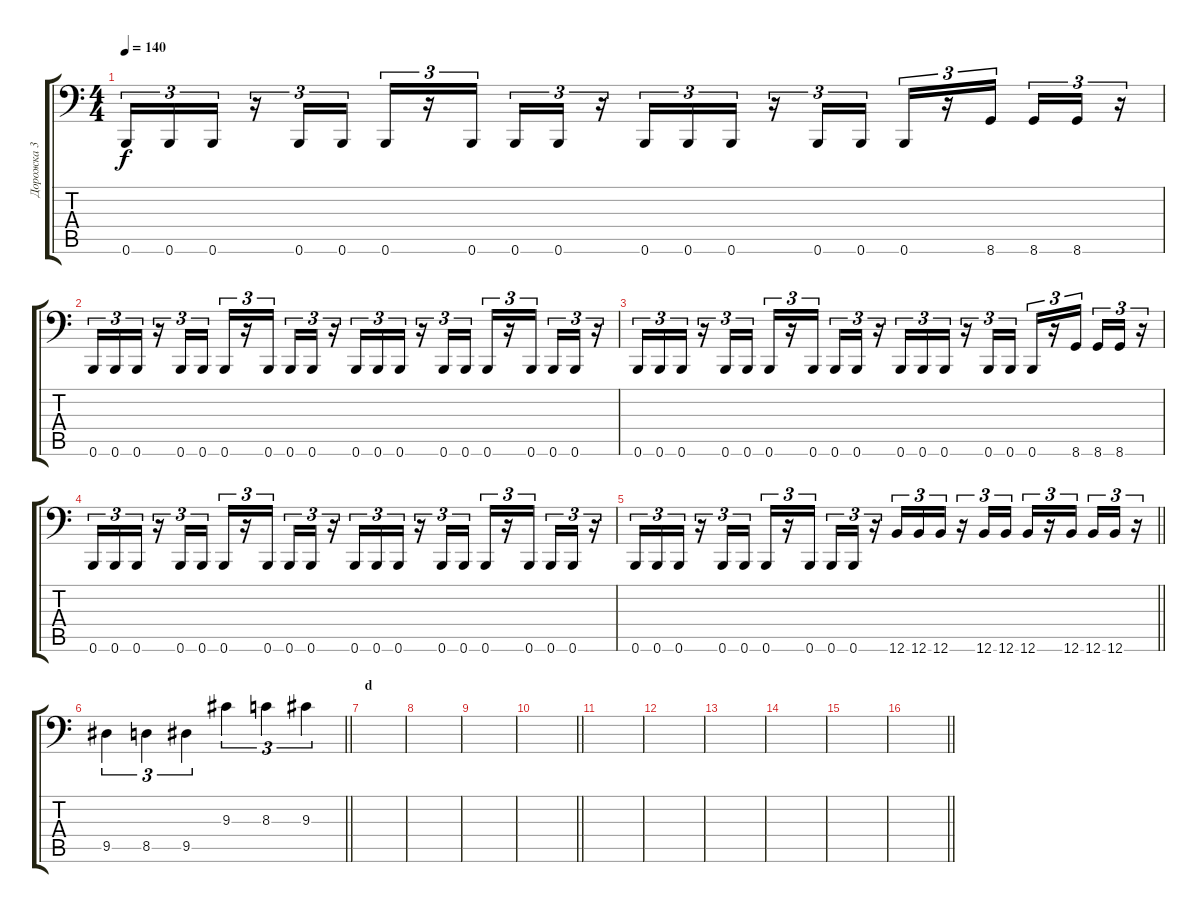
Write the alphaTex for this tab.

\track ("Дорожка 3" "Дорожка 3") {instrument electricbassfinger}
\staff {score tabs}
\tuning (Db3 Ab2 E2 B1 Gb1 B0) {hide}
\ts (4 4)
\tempo 140
\clef f4
\ks c
0.6.16{tu (3 2) dy f} 0.6.16{tu (3 2)} 0.6.16{tu (3 2)} r.16{tu (3 2)} 0.6.16{tu (3 2)} 0.6.16{tu (3 2)} 0.6.16{tu (3 2)} r.16{tu (3 2)} 0.6.16{tu (3 2) beam splitsecondary} 0.6.16{tu (3 2)} 0.6.16{tu (3 2)} r.16{tu (3 2)} 0.6.16{tu (3 2)} 0.6.16{tu (3 2)} 0.6.16{tu (3 2)} r.16{tu (3 2)} 0.6.16{tu (3 2)} 0.6.16{tu (3 2)} 0.6.16{tu (3 2)} r.16{tu (3 2)} 8.6.16{tu (3 2) beam splitsecondary} 8.6.16{tu (3 2)} 8.6.16{tu (3 2)} r.16{tu (3 2)} |
0.6.16{tu (3 2)} 0.6.16{tu (3 2)} 0.6.16{tu (3 2)} r.16{tu (3 2)} 0.6.16{tu (3 2)} 0.6.16{tu (3 2)} 0.6.16{tu (3 2)} r.16{tu (3 2)} 0.6.16{tu (3 2) beam splitsecondary} 0.6.16{tu (3 2)} 0.6.16{tu (3 2)} r.16{tu (3 2)} 0.6.16{tu (3 2)} 0.6.16{tu (3 2)} 0.6.16{tu (3 2)} r.16{tu (3 2)} 0.6.16{tu (3 2)} 0.6.16{tu (3 2)} 0.6.16{tu (3 2)} r.16{tu (3 2)} 0.6.16{tu (3 2) beam splitsecondary} 0.6.16{tu (3 2)} 0.6.16{tu (3 2)} r.16{tu (3 2)} |
0.6.16{tu (3 2)} 0.6.16{tu (3 2)} 0.6.16{tu (3 2)} r.16{tu (3 2)} 0.6.16{tu (3 2)} 0.6.16{tu (3 2)} 0.6.16{tu (3 2)} r.16{tu (3 2)} 0.6.16{tu (3 2) beam splitsecondary} 0.6.16{tu (3 2)} 0.6.16{tu (3 2)} r.16{tu (3 2)} 0.6.16{tu (3 2)} 0.6.16{tu (3 2)} 0.6.16{tu (3 2)} r.16{tu (3 2)} 0.6.16{tu (3 2)} 0.6.16{tu (3 2)} 0.6.16{tu (3 2)} r.16{tu (3 2)} 8.6.16{tu (3 2) beam splitsecondary} 8.6.16{tu (3 2)} 8.6.16{tu (3 2)} r.16{tu (3 2)} |
0.6.16{tu (3 2)} 0.6.16{tu (3 2)} 0.6.16{tu (3 2)} r.16{tu (3 2)} 0.6.16{tu (3 2)} 0.6.16{tu (3 2)} 0.6.16{tu (3 2)} r.16{tu (3 2)} 0.6.16{tu (3 2) beam splitsecondary} 0.6.16{tu (3 2)} 0.6.16{tu (3 2)} r.16{tu (3 2)} 0.6.16{tu (3 2)} 0.6.16{tu (3 2)} 0.6.16{tu (3 2)} r.16{tu (3 2)} 0.6.16{tu (3 2)} 0.6.16{tu (3 2)} 0.6.16{tu (3 2)} r.16{tu (3 2)} 0.6.16{tu (3 2) beam splitsecondary} 0.6.16{tu (3 2)} 0.6.16{tu (3 2)} r.16{tu (3 2)} |
\barLineRight lightlight
0.6.16{tu (3 2)} 0.6.16{tu (3 2)} 0.6.16{tu (3 2)} r.16{tu (3 2)} 0.6.16{tu (3 2)} 0.6.16{tu (3 2)} 0.6.16{tu (3 2)} r.16{tu (3 2)} 0.6.16{tu (3 2) beam splitsecondary} 0.6.16{tu (3 2)} 0.6.16{tu (3 2)} r.16{tu (3 2)} 12.6.16{tu (3 2)} 12.6.16{tu (3 2)} 12.6.16{tu (3 2)} r.16{tu (3 2)} 12.6.16{tu (3 2)} 12.6.16{tu (3 2)} 12.6.16{tu (3 2)} r.16{tu (3 2)} 12.6.16{tu (3 2) beam splitsecondary} 12.6.16{tu (3 2)} 12.6.16{tu (3 2)} r.16{tu (3 2)} |
\barLineRight lightlight
9.5.4{tu (3 2)} 8.5.4{tu (3 2)} 9.5.4{tu (3 2)} 9.3.4{tu (3 2)} 8.3.4{tu (3 2)} 9.3.4{tu (3 2)} |
\section ("" "d")
|
|
|
\barLineRight lightlight
|
|
|
|
|
|
\barLineRight lightlight
